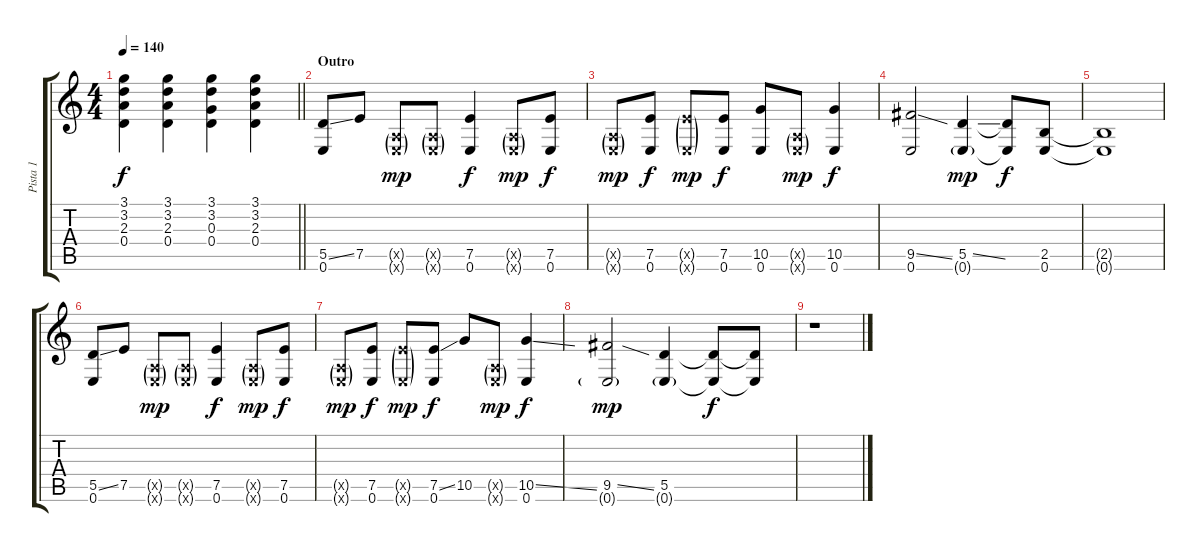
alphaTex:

\track ("Pista 1" "Pista 1") {instrument overdrivenguitar}
\staff {score tabs}
\tuning (E4 B3 G3 D3 A2 E2) {hide}
\ts (4 4)
\tempo 140
\clef g2
\barLineRight lightlight
\ks c
(3.1 3.2 2.3 0.4).4{dy f} (3.1 3.2 2.3 0.4).4 (3.1 3.2 0.3 0.4).4 (3.1 3.2 2.3 0.4).4 |
\section ("" "Outro")
(5.5{ss} 0.6).8{instrument overdrivenguitar} 7.5.8 (0.5{g x} 0.6{g x}).8{dy mp} (0.5{g x} 0.6{g x}).8 (7.5 0.6).4{dy f} (0.5{g x} 0.6{g x}).8{dy mp} (7.5 0.6).8{dy f} |
(0.5{g x} 0.6{g x}).8{dy mp} (7.5 0.6).8{dy f} (7.5{g x} 0.6{g x}).8{dy mp} (7.5 0.6).8{dy f} (10.5 0.6).8 (0.5{g x} 0.6{g x}).8{dy mp} (10.5 0.6).4{dy f} |
(9.5{ss} 0.6).2 (5.5{ss} 0.6{g}).4{dy mp} (5.5{t} 0.6{t}).8{dy f} (2.5 0.6).8 |
(2.5{t} 0.6{t}).1 |
(5.5{ss} 0.6).8 7.5.8 (0.5{g x} 0.6{g x}).8{dy mp} (0.5{g x} 0.6{g x}).8 (7.5 0.6).4{dy f} (0.5{g x} 0.6{g x}).8{dy mp} (7.5 0.6).8{dy f} |
(0.5{g x} 0.6{g x}).8{dy mp} (7.5 0.6).8{dy f} (7.5{g x} 0.6{g x}).8{dy mp} (7.5{ss} 0.6).8{dy f} 10.5.8 (0.5{g x} 0.6{g x}).8{dy mp} (10.5{ss} 0.6).4{dy f} |
(9.5{ss} 0.6{g}).2{dy mp} (5.5 0.6{g}).4 (5.5{t} 0.6{t}).8{dy f} (5.5{t} 0.6{t}).8 |
r.1
